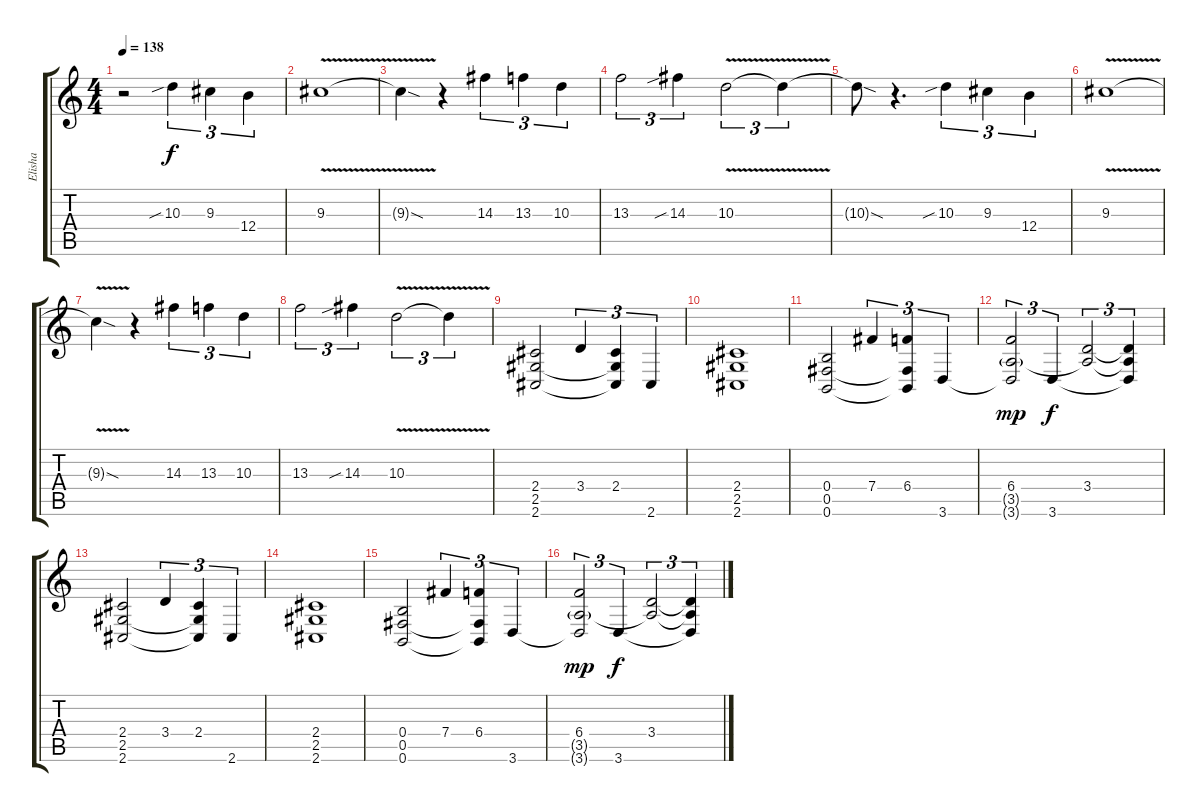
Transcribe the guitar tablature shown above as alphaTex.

\track ("Elisha" "Elisha") {instrument overdrivenguitar}
\staff {score tabs}
\tuning (Db4 Ab3 E3 B2 Gb2 B1) {hide}
\ts (4 4)
\tempo 138
\clef g2
\ks c
r.2{dy f} 10.3{sib}.4{tu (3 2)} 9.3.4{tu (3 2)} 12.4.4{tu (3 2)} |
9.3{v}.1 |
9.3{sod t}.4 r.4 14.3.4{tu (3 2)} 13.3.4{tu (3 2)} 10.3.4{tu (3 2)} |
13.3.2{tu (3 2)} 14.3{sib}.4{tu (3 2)} 10.3{v}.2{tu (3 2)} 10.3{t}.4{tu (3 2)} |
10.3{sod t}.8 r.4{d} 10.3{sib}.4{tu (3 2)} 9.3.4{tu (3 2)} 12.4.4{tu (3 2)} |
9.3{v}.1 |
9.3{sod t}.4 r.4 14.3.4{tu (3 2)} 13.3.4{tu (3 2)} 10.3.4{tu (3 2)} |
13.3.2{tu (3 2)} 14.3{sib}.4{tu (3 2)} 10.3{v}.2{tu (3 2)} 10.3{t}.4{tu (3 2)} |
(2.4 2.5 2.6).2 3.4.4{tu (3 2)} (2.4 2.5{t} 2.6{t}).4{tu (3 2)} 2.6.4{tu (3 2)} |
(2.4 2.5 2.6).1 |
(0.4 0.5 0.6).2 7.4.4{tu (3 2)} (6.4 0.5{t} 0.6{t}).4{tu (3 2)} 3.6.4{tu (3 2)} |
(6.4 3.5{g} 3.6{t}).2{tu (3 2) dy mp} 3.6.4{tu (3 2) dy f} (3.4 3.5{t}).2{tu (3 2)} (3.4{t} 3.5{t} 3.6{t}).4{tu (3 2)} |
(2.4 2.5 2.6).2 3.4.4{tu (3 2)} (2.4 2.5{t} 2.6{t}).4{tu (3 2)} 2.6.4{tu (3 2)} |
(2.4 2.5 2.6).1 |
(0.4 0.5 0.6).2 7.4.4{tu (3 2)} (6.4 0.5{t} 0.6{t}).4{tu (3 2)} 3.6.4{tu (3 2)} |
(6.4 3.5{g} 3.6{t}).2{tu (3 2) dy mp} 3.6.4{tu (3 2) dy f} (3.4 3.5{t}).2{tu (3 2)} (3.4{t} 3.5{t} 3.6{t}).4{tu (3 2)}
